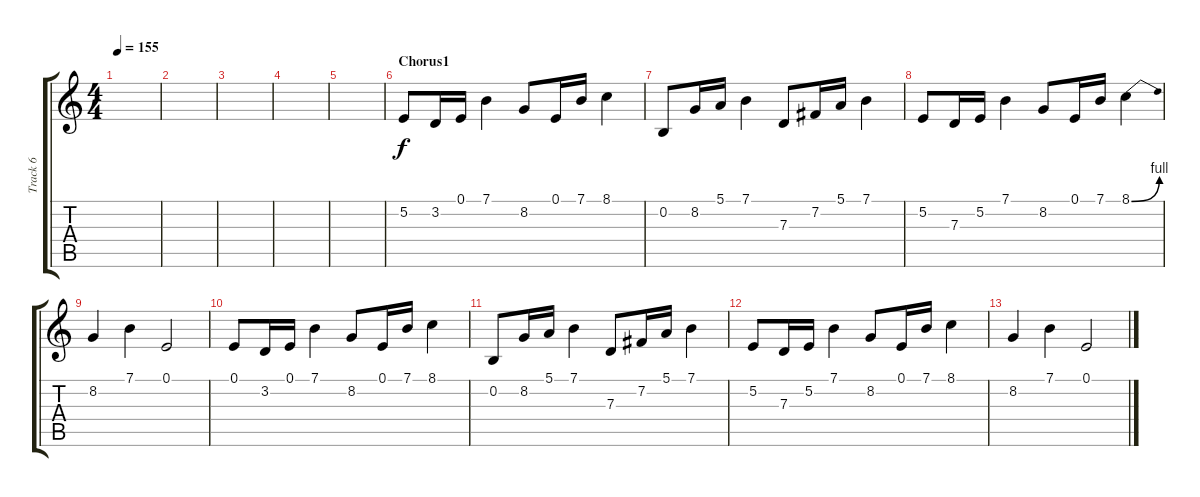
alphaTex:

\track ("Track 6" "Track 6") {instrument brasssection}
\staff {score tabs}
\tuning (E4 B3 G3 D3 A2 E2) {hide}
\ts (4 4)
\tempo 155
\clef g2
\ks c
|
|
|
|
|
\section ("" "Chorus1")
5.2.8 3.2.16 0.1.16 7.1.4 8.2.8 0.1.16 7.1.16 8.1.4 |
0.2.8 8.2.16 5.1.16 7.1.4 7.3.8 7.2.16 5.1.16 7.1.4 |
5.2.8 7.3.16 5.2.16 7.1.4 8.2.8 0.1.16 7.1.16 8.1{be (bend 0 0 60 4)}.4 |
8.2.4 7.1.4 0.1.2 |
0.1.8 3.2.16 0.1.16 7.1.4 8.2.8 0.1.16 7.1.16 8.1.4 |
0.2.8 8.2.16 5.1.16 7.1.4 7.3.8 7.2.16 5.1.16 7.1.4 |
5.2.8 7.3.16 5.2.16 7.1.4 8.2.8 0.1.16 7.1.16 8.1.4 |
8.2.4 7.1.4 0.1.2
